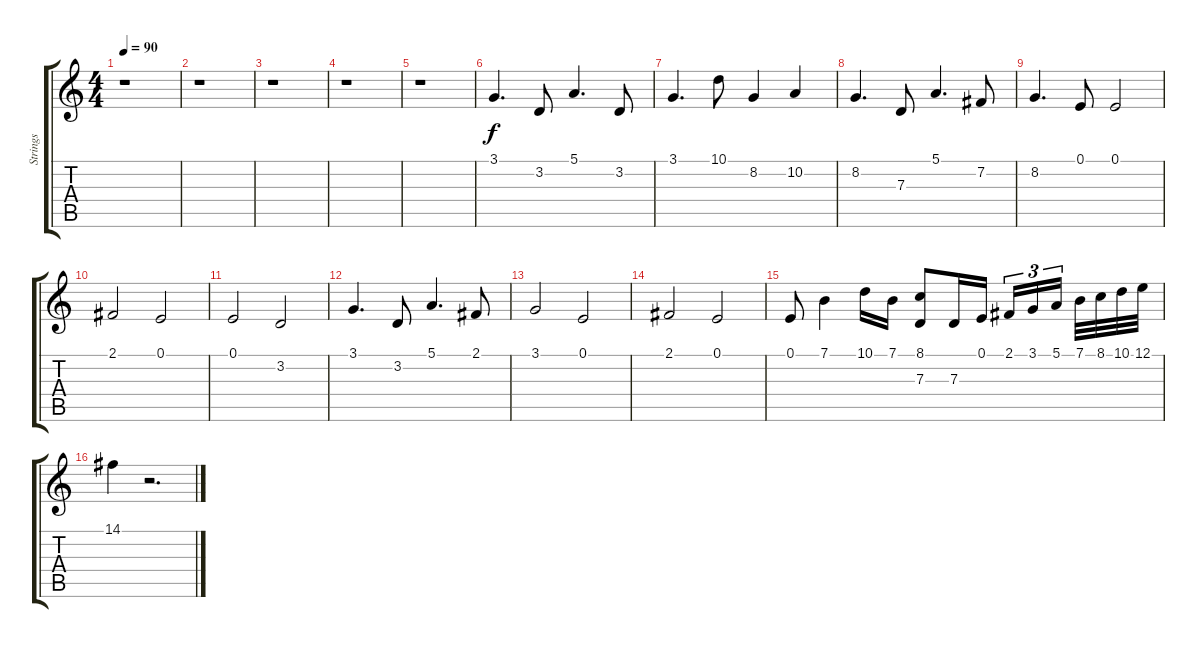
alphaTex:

\track ("Strings" "Strings") {instrument stringensemble1}
\staff {score tabs}
\tuning (E4 B3 G3 D3 A2 E2) {hide}
\ts (4 4)
\tempo 90
\clef g2
\ks c
r.1{dy f instrument stringensemble1} |
r.1 |
r.1 |
r.1 |
r.1 |
3.1.4{d} 3.2.8 5.1.4{d} 3.2.8 |
3.1.4{d} 10.1.8 8.2.4 10.2.4 |
8.2.4{d} 7.3.8 5.1.4{d} 7.2.8 |
8.2.4{d} 0.1.8 0.1.2 |
2.1.2 0.1.2 |
0.1.2 3.2.2 |
3.1.4{d} 3.2.8 5.1.4{d} 2.1.8 |
3.1.2 0.1.2 |
2.1.2 0.1.2 |
0.1.8 7.1.4 10.1.16 7.1.16 (8.1 7.3).8 7.3.16 0.1.16 2.1.16{tu (3 2)} 3.1.16{tu (3 2)} 5.1.16{tu (3 2) beam splitsecondary} 7.1.32 8.1.32 10.1.32 12.1.32 |
14.1.4 r.2{d}
